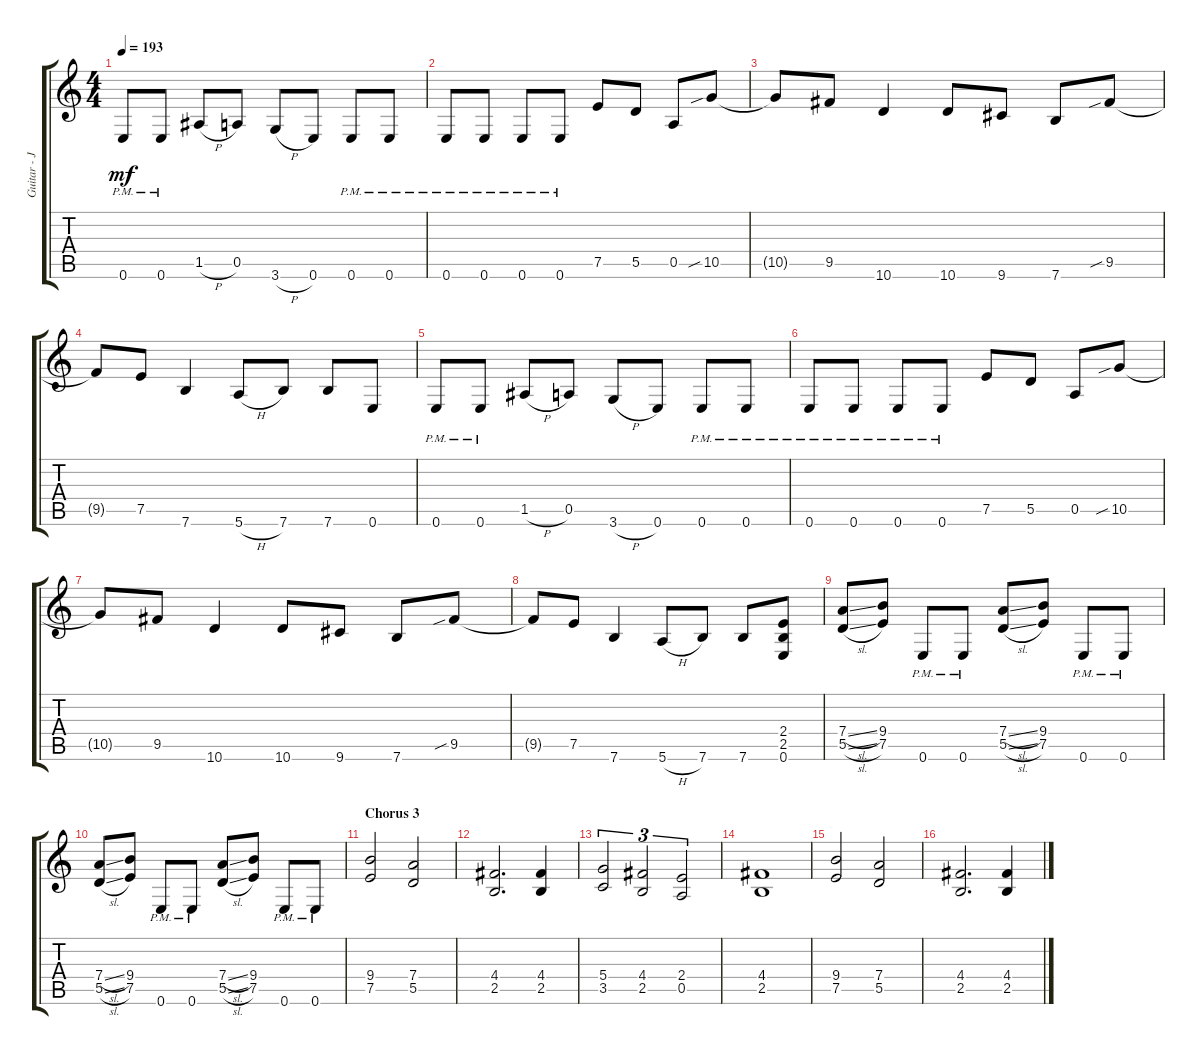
\track ("Guitar - James" "Guitar - J") {instrument distortionguitar}
\staff {score tabs}
\tuning (E4 B3 G3 D3 A2 E2) {hide}
\ts (4 4)
\tempo 193
\clef g2
\ks c
0.6{pm}.8{dy mf} 0.6{pm}.8 1.5{h}.8 0.5.8 3.6{h}.8 0.6.8 0.6{pm}.8 0.6{pm}.8 |
0.6{pm}.8 0.6{pm}.8 0.6{pm}.8 0.6{pm}.8 7.5.8 5.5.8 0.5.8 10.5{sib}.8 |
10.5{t}.8 9.5.8 10.6.4 10.6.8 9.6.8 7.6.8 9.5{sib}.8 |
9.5{t}.8 7.5.8 7.6.4 5.6{h}.8 7.6.8 7.6.8 0.6.8 |
0.6{pm}.8 0.6{pm}.8 1.5{h}.8 0.5.8 3.6{h}.8 0.6.8 0.6{pm}.8 0.6{pm}.8 |
0.6{pm}.8 0.6{pm}.8 0.6{pm}.8 0.6{pm}.8 7.5.8 5.5.8 0.5.8 10.5{sib}.8 |
10.5{t}.8 9.5.8 10.6.4 10.6.8 9.6.8 7.6.8 9.5{sib}.8 |
9.5{t}.8 7.5.8 7.6.4 5.6{h}.8 7.6.8 7.6.8 (2.4 2.5 0.6).8 |
(7.4{sl} 5.5{sl}).8 (9.4 7.5).8 0.6{pm}.8 0.6{pm}.8 (7.4{sl} 5.5{sl}).8 (9.4 7.5).8 0.6{pm}.8 0.6{pm}.8 |
(7.4{sl} 5.5{sl}).8 (9.4 7.5).8 0.6{pm}.8 0.6{pm}.8 (7.4{sl} 5.5{sl}).8 (9.4 7.5).8 0.6{pm}.8 0.6{pm}.8 |
\section ("" "Chorus 3")
(9.4 7.5).2 (7.4 5.5).2 |
(4.4 2.5).2{d} (4.4 2.5).4 |
(5.4 3.5).2{tu (3 2)} (4.4 2.5).2{tu (3 2)} (2.4 0.5).2{tu (3 2)} |
(4.4 2.5).1 |
(9.4 7.5).2 (7.4 5.5).2 |
(4.4 2.5).2{d} (4.4 2.5).4
